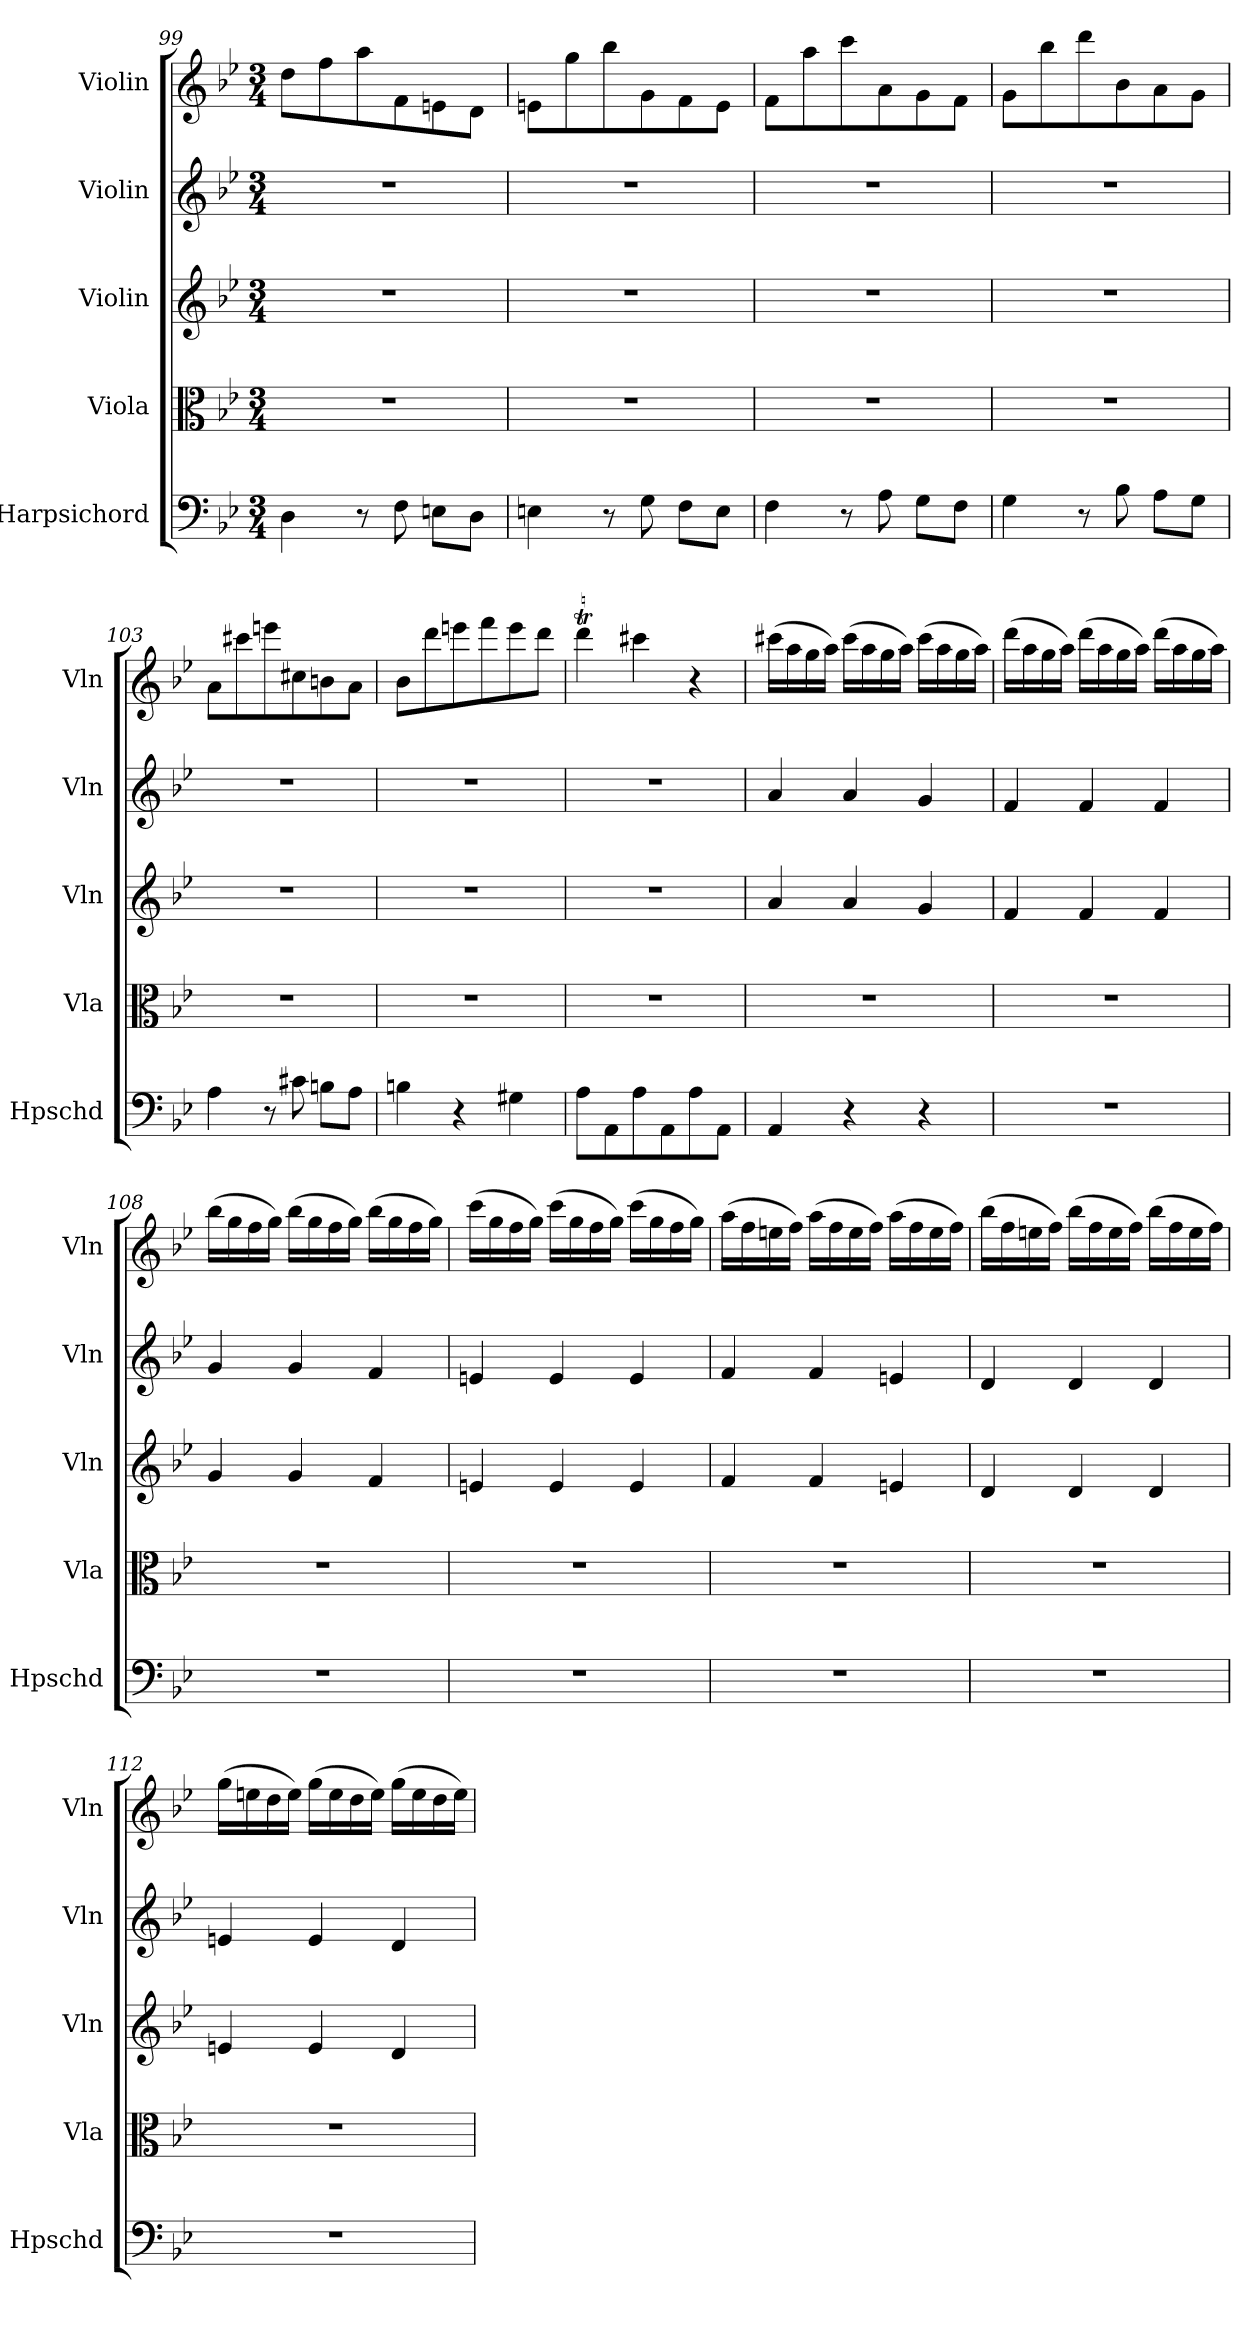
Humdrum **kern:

**kern	**kern	**kern	**kern	**kern
*part5	*part4	*part3	*part2	*part1
*staff5	*staff4	*staff3	*staff2	*staff1
*I"Harpsichord	*I"Viola	*I"Violin	*I"Violin	*I"Violin
*I'Hpschd	*I'Vla	*I'Vln	*I'Vln	*I'Vln
*clefF4	*clefC3	*clefG2	*clefG2	*clefG2
*k[b-e-]	*k[b-e-]	*k[b-e-]	*k[b-e-]	*k[b-e-]
*g:	*g:	*g:	*g:	*g:
*M3/4	*M3/4	*M3/4	*M3/4	*M3/4
=99	=99	=99	=99	=99
4D\	2.r	2.r	2.r	8dd\L
.	.	.	.	8ff\
8r	.	.	.	8aa\
8F\	.	.	.	8f\
8En\L	.	.	.	8en\
8D\J	.	.	.	8d\J
=100	=100	=100	=100	=100
4En\	2.r	2.r	2.r	8en\L
.	.	.	.	8gg\
8r	.	.	.	8bb-\
8G\	.	.	.	8g\
8F\L	.	.	.	8f\
8E\J	.	.	.	8e\J
=101	=101	=101	=101	=101
4F\	2.r	2.r	2.r	8f\L
.	.	.	.	8aa\
8r	.	.	.	8ccc\
8A\	.	.	.	8a\
8G\L	.	.	.	8g\
8F\J	.	.	.	8f\J
=102	=102	=102	=102	=102
4G\	2.r	2.r	2.r	8g\L
.	.	.	.	8bb-\
8r	.	.	.	8ddd\
8B-\	.	.	.	8b-\
8A\L	.	.	.	8a\
8G\J	.	.	.	8g\J
=103	=103	=103	=103	=103
4A\	2.r	2.r	2.r	8a\L
.	.	.	.	8ccc#X\
8r	.	.	.	8eeen\
8c#X\	.	.	.	8cc#X\
8Bn\L	.	.	.	8bn\
8A\J	.	.	.	8a\J
=104	=104	=104	=104	=104
4Bn\	2.r	2.r	2.r	8b-\L
.	.	.	.	8ddd\
4r	.	.	.	8eeen\
.	.	.	.	8fff\
4G#X\	.	.	.	8eee\
.	.	.	.	8ddd\J
=105	=105	=105	=105	=105
8A\L	2.r	2.r	2.r	4dddT\
8AA\	.	.	.	.
8A\	.	.	.	4ccc#X\
8AA\	.	.	.	.
8A\	.	.	.	4r
8AA\J	.	.	.	.
=106	=106	=106	=106	=106
4AA/	2.r	4a/	4a/	(16ccc#X\LL
.	.	.	.	16aa\
.	.	.	.	16gg\
.	.	.	.	16aa\JJ)
4r	.	4a/	4a/	(16ccc#\LL
.	.	.	.	16aa\
.	.	.	.	16gg\
.	.	.	.	16aa\JJ)
4r	.	4g/	4g/	(16ccc#\LL
.	.	.	.	16aa\
.	.	.	.	16gg\
.	.	.	.	16aa\JJ)
=107	=107	=107	=107	=107
2.r	2.r	4f/	4f/	(16ddd\LL
.	.	.	.	16aa\
.	.	.	.	16gg\
.	.	.	.	16aa\JJ)
.	.	4f/	4f/	(16ddd\LL
.	.	.	.	16aa\
.	.	.	.	16gg\
.	.	.	.	16aa\JJ)
.	.	4f/	4f/	(16ddd\LL
.	.	.	.	16aa\
.	.	.	.	16gg\
.	.	.	.	16aa\JJ)
=108	=108	=108	=108	=108
2.r	2.r	4g/	4g/	(16bb-\LL
.	.	.	.	16gg\
.	.	.	.	16ff\
.	.	.	.	16gg\JJ)
.	.	4g/	4g/	(16bb-\LL
.	.	.	.	16gg\
.	.	.	.	16ff\
.	.	.	.	16gg\JJ)
.	.	4f/	4f/	(16bb-\LL
.	.	.	.	16gg\
.	.	.	.	16ff\
.	.	.	.	16gg\JJ)
=109	=109	=109	=109	=109
2.r	2.r	4en/	4en/	(16ccc\LL
.	.	.	.	16gg\
.	.	.	.	16ff\
.	.	.	.	16gg\JJ)
.	.	4e/	4e/	(16ccc\LL
.	.	.	.	16gg\
.	.	.	.	16ff\
.	.	.	.	16gg\JJ)
.	.	4e/	4e/	(16ccc\LL
.	.	.	.	16gg\
.	.	.	.	16ff\
.	.	.	.	16gg\JJ)
=110	=110	=110	=110	=110
2.r	2.r	4f/	4f/	(16aa\LL
.	.	.	.	16ff\
.	.	.	.	16een\
.	.	.	.	16ff\JJ)
.	.	4f/	4f/	(16aa\LL
.	.	.	.	16ff\
.	.	.	.	16ee\
.	.	.	.	16ff\JJ)
.	.	4en/	4en/	(16aa\LL
.	.	.	.	16ff\
.	.	.	.	16ee\
.	.	.	.	16ff\JJ)
=111	=111	=111	=111	=111
2.r	2.r	4d/	4d/	(16bb-\LL
.	.	.	.	16ff\
.	.	.	.	16een\
.	.	.	.	16ff\JJ)
.	.	4d/	4d/	(16bb-\LL
.	.	.	.	16ff\
.	.	.	.	16ee\
.	.	.	.	16ff\JJ)
.	.	4d/	4d/	(16bb-\LL
.	.	.	.	16ff\
.	.	.	.	16ee\
.	.	.	.	16ff\JJ)
=112	=112	=112	=112	=112
2.r	2.r	4en/	4en/	(16gg\LL
.	.	.	.	16een\
.	.	.	.	16dd\
.	.	.	.	16ee\JJ)
.	.	4e/	4e/	(16gg\LL
.	.	.	.	16ee\
.	.	.	.	16dd\
.	.	.	.	16ee\JJ)
.	.	4d/	4d/	(16gg\LL
.	.	.	.	16ee\
.	.	.	.	16dd\
.	.	.	.	16ee\JJ)
=	=	=	=	=
*-	*-	*-	*-	*-
